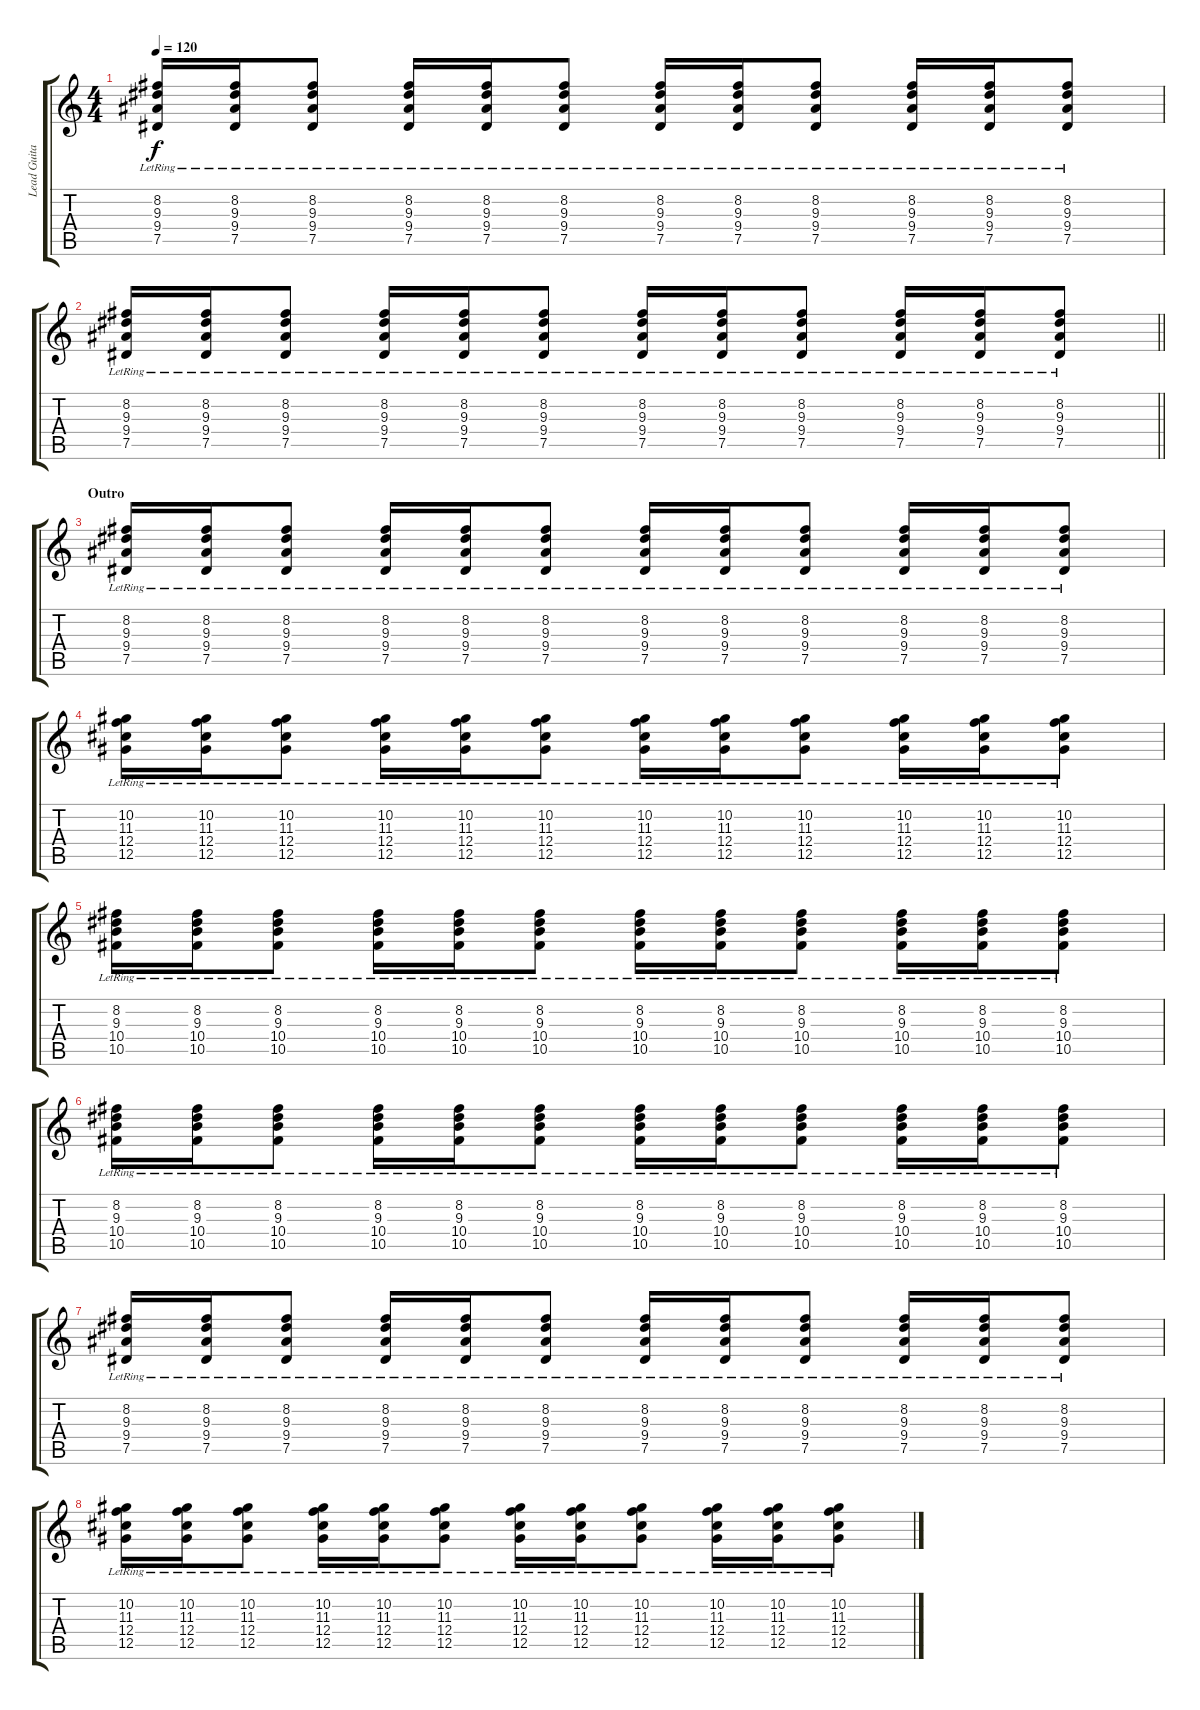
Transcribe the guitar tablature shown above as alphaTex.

\track ("Lead Guitar" "Lead Guita") {instrument distortionguitar}
\staff {score tabs}
\tuning (Eb4 Bb3 Gb3 Db3 Ab2 Eb2) {hide}
\ts (4 4)
\tempo 120
\clef g2
\ks c
(8.2{lr} 9.3{lr} 9.4{lr} 7.5{lr}).16{dy f} (8.2{lr} 9.3{lr} 9.4{lr} 7.5{lr}).16 (8.2{lr} 9.3{lr} 9.4{lr} 7.5{lr}).8 (8.2{lr} 9.3{lr} 9.4{lr} 7.5{lr}).16 (8.2{lr} 9.3{lr} 9.4{lr} 7.5{lr}).16 (8.2{lr} 9.3{lr} 9.4{lr} 7.5{lr}).8 (8.2{lr} 9.3{lr} 9.4{lr} 7.5{lr}).16 (8.2{lr} 9.3{lr} 9.4{lr} 7.5{lr}).16 (8.2{lr} 9.3{lr} 9.4{lr} 7.5{lr}).8 (8.2{lr} 9.3{lr} 9.4{lr} 7.5{lr}).16 (8.2{lr} 9.3{lr} 9.4{lr} 7.5{lr}).16 (8.2{lr} 9.3{lr} 9.4{lr} 7.5{lr}).8 |
\barLineRight lightlight
(8.2{lr} 9.3{lr} 9.4{lr} 7.5{lr}).16 (8.2{lr} 9.3{lr} 9.4{lr} 7.5{lr}).16 (8.2{lr} 9.3{lr} 9.4{lr} 7.5{lr}).8 (8.2{lr} 9.3{lr} 9.4{lr} 7.5{lr}).16 (8.2{lr} 9.3{lr} 9.4{lr} 7.5{lr}).16 (8.2{lr} 9.3{lr} 9.4{lr} 7.5{lr}).8 (8.2{lr} 9.3{lr} 9.4{lr} 7.5{lr}).16 (8.2{lr} 9.3{lr} 9.4{lr} 7.5{lr}).16 (8.2{lr} 9.3{lr} 9.4{lr} 7.5{lr}).8 (8.2{lr} 9.3{lr} 9.4{lr} 7.5{lr}).16 (8.2{lr} 9.3{lr} 9.4{lr} 7.5{lr}).16 (8.2{lr} 9.3{lr} 9.4{lr} 7.5{lr}).8 |
\section ("" "Outro")
(8.2{lr} 9.3{lr} 9.4{lr} 7.5{lr}).16 (8.2{lr} 9.3{lr} 9.4{lr} 7.5{lr}).16 (8.2{lr} 9.3{lr} 9.4{lr} 7.5{lr}).8 (8.2{lr} 9.3{lr} 9.4{lr} 7.5{lr}).16 (8.2{lr} 9.3{lr} 9.4{lr} 7.5{lr}).16 (8.2{lr} 9.3{lr} 9.4{lr} 7.5{lr}).8 (8.2{lr} 9.3{lr} 9.4{lr} 7.5{lr}).16 (8.2{lr} 9.3{lr} 9.4{lr} 7.5{lr}).16 (8.2{lr} 9.3{lr} 9.4{lr} 7.5{lr}).8 (8.2{lr} 9.3{lr} 9.4{lr} 7.5{lr}).16 (8.2{lr} 9.3{lr} 9.4{lr} 7.5{lr}).16 (8.2{lr} 9.3{lr} 9.4{lr} 7.5{lr}).8 |
(10.2{lr} 11.3{lr} 12.4{lr} 12.5{lr}).16 (10.2{lr} 11.3{lr} 12.4{lr} 12.5{lr}).16 (10.2{lr} 11.3{lr} 12.4{lr} 12.5{lr}).8 (10.2{lr} 11.3{lr} 12.4{lr} 12.5{lr}).16 (10.2{lr} 11.3{lr} 12.4{lr} 12.5{lr}).16 (10.2{lr} 11.3{lr} 12.4{lr} 12.5{lr}).8 (10.2{lr} 11.3{lr} 12.4{lr} 12.5{lr}).16 (10.2{lr} 11.3{lr} 12.4{lr} 12.5{lr}).16 (10.2{lr} 11.3{lr} 12.4{lr} 12.5{lr}).8 (10.2{lr} 11.3{lr} 12.4{lr} 12.5{lr}).16 (10.2{lr} 11.3{lr} 12.4{lr} 12.5{lr}).16 (10.2{lr} 11.3{lr} 12.4{lr} 12.5{lr}).8 |
(8.2{lr} 9.3{lr} 10.4{lr} 10.5{lr}).16 (8.2{lr} 9.3{lr} 10.4{lr} 10.5{lr}).16 (8.2{lr} 9.3{lr} 10.4{lr} 10.5{lr}).8 (8.2{lr} 9.3{lr} 10.4{lr} 10.5{lr}).16 (8.2{lr} 9.3{lr} 10.4{lr} 10.5{lr}).16 (8.2{lr} 9.3{lr} 10.4{lr} 10.5{lr}).8 (8.2{lr} 9.3{lr} 10.4{lr} 10.5{lr}).16 (8.2{lr} 9.3{lr} 10.4{lr} 10.5{lr}).16 (8.2{lr} 9.3{lr} 10.4{lr} 10.5{lr}).8 (8.2{lr} 9.3{lr} 10.4{lr} 10.5{lr}).16 (8.2{lr} 9.3{lr} 10.4{lr} 10.5{lr}).16 (8.2{lr} 9.3{lr} 10.4{lr} 10.5{lr}).8 |
(8.2{lr} 9.3{lr} 10.4{lr} 10.5{lr}).16 (8.2{lr} 9.3{lr} 10.4{lr} 10.5{lr}).16 (8.2{lr} 9.3{lr} 10.4{lr} 10.5{lr}).8 (8.2{lr} 9.3{lr} 10.4{lr} 10.5{lr}).16 (8.2{lr} 9.3{lr} 10.4{lr} 10.5{lr}).16 (8.2{lr} 9.3{lr} 10.4{lr} 10.5{lr}).8 (8.2{lr} 9.3{lr} 10.4{lr} 10.5{lr}).16 (8.2{lr} 9.3{lr} 10.4{lr} 10.5{lr}).16 (8.2{lr} 9.3{lr} 10.4{lr} 10.5{lr}).8 (8.2{lr} 9.3{lr} 10.4{lr} 10.5{lr}).16 (8.2{lr} 9.3{lr} 10.4{lr} 10.5{lr}).16 (8.2{lr} 9.3{lr} 10.4{lr} 10.5{lr}).8 |
(8.2{lr} 9.3{lr} 9.4{lr} 7.5{lr}).16 (8.2{lr} 9.3{lr} 9.4{lr} 7.5{lr}).16 (8.2{lr} 9.3{lr} 9.4{lr} 7.5{lr}).8 (8.2{lr} 9.3{lr} 9.4{lr} 7.5{lr}).16 (8.2{lr} 9.3{lr} 9.4{lr} 7.5{lr}).16 (8.2{lr} 9.3{lr} 9.4{lr} 7.5{lr}).8 (8.2{lr} 9.3{lr} 9.4{lr} 7.5{lr}).16 (8.2{lr} 9.3{lr} 9.4{lr} 7.5{lr}).16 (8.2{lr} 9.3{lr} 9.4{lr} 7.5{lr}).8 (8.2{lr} 9.3{lr} 9.4{lr} 7.5{lr}).16 (8.2{lr} 9.3{lr} 9.4{lr} 7.5{lr}).16 (8.2{lr} 9.3{lr} 9.4{lr} 7.5{lr}).8 |
(10.2{lr} 11.3{lr} 12.4{lr} 12.5{lr}).16 (10.2{lr} 11.3{lr} 12.4{lr} 12.5{lr}).16 (10.2{lr} 11.3{lr} 12.4{lr} 12.5{lr}).8 (10.2{lr} 11.3{lr} 12.4{lr} 12.5{lr}).16 (10.2{lr} 11.3{lr} 12.4{lr} 12.5{lr}).16 (10.2{lr} 11.3{lr} 12.4{lr} 12.5{lr}).8 (10.2{lr} 11.3{lr} 12.4{lr} 12.5{lr}).16 (10.2{lr} 11.3{lr} 12.4{lr} 12.5{lr}).16 (10.2{lr} 11.3{lr} 12.4{lr} 12.5{lr}).8 (10.2{lr} 11.3{lr} 12.4{lr} 12.5{lr}).16 (10.2{lr} 11.3{lr} 12.4{lr} 12.5{lr}).16 (10.2{lr} 11.3{lr} 12.4{lr} 12.5{lr}).8
